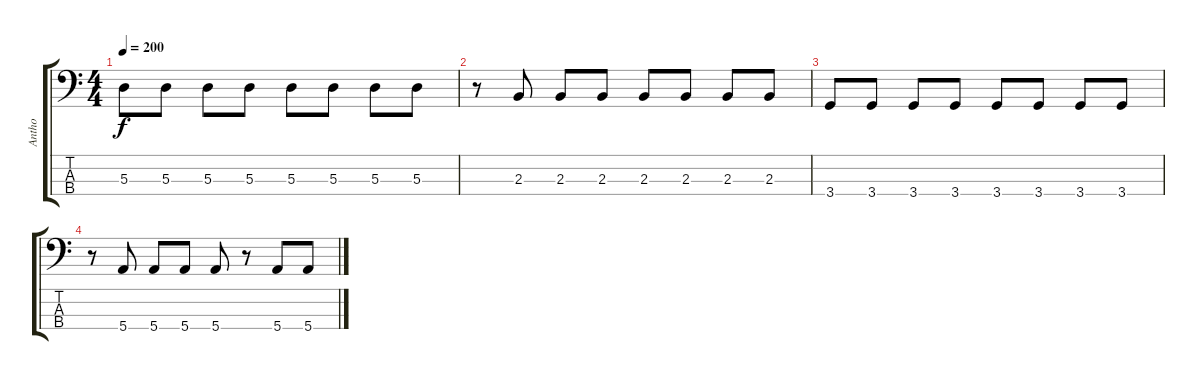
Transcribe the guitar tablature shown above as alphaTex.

\track ("Antho" "Antho") {instrument electricbassfinger}
\staff {score tabs}
\tuning (G2 D2 A1 E1) {hide}
\ts (4 4)
\tempo 200
\clef f4
\ks c
5.3.8{dy f} 5.3.8 5.3.8 5.3.8 5.3.8 5.3.8 5.3.8 5.3.8 |
r.8 2.3.8 2.3.8 2.3.8 2.3.8 2.3.8 2.3.8 2.3.8 |
3.4.8 3.4.8 3.4.8 3.4.8 3.4.8 3.4.8 3.4.8 3.4.8 |
r.8 5.4.8 5.4.8 5.4.8 5.4.8 r.8 5.4.8 5.4.8
